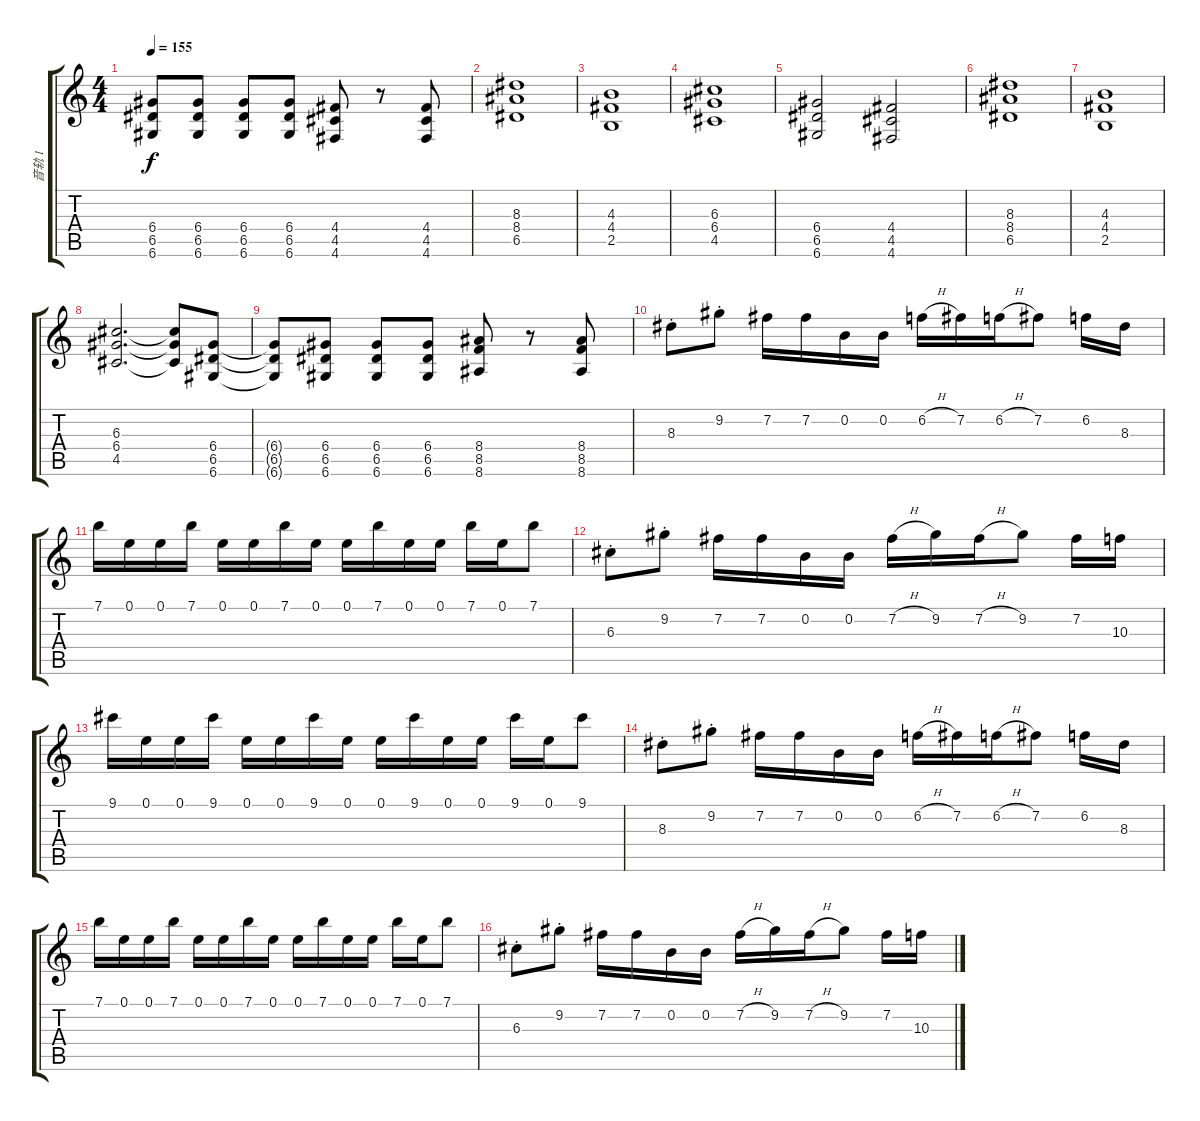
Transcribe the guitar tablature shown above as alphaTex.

\track ("音轨 1" "音轨 1") {instrument overdrivenguitar}
\staff {score tabs}
\tuning (E4 B3 G3 D3 A2 D2) {hide}
\ts (4 4)
\tempo 155
\clef g2
\ks c
(6.4{t} 6.5{t} 6.6{t}).8{dy f} (6.4 6.5 6.6).8 (6.4 6.5 6.6).8 (6.4 6.5 6.6).8 (4.4 4.5 4.6).8 r.8 (4.4 4.5 4.6).8 |
(8.3 8.4 6.5).1 |
(4.3 4.4 2.5).1 |
(6.3 6.4 4.5).1 |
(6.4 6.5 6.6).2 (4.4 4.5 4.6).2 |
(8.3 8.4 6.5).1 |
(4.3 4.4 2.5).1 |
(6.3 6.4 4.5).2{d} (6.3{t} 6.4{t} 4.5{t}).8 (6.4 6.5 6.6).8 |
(6.4{t} 6.5{t} 6.6{t}).8 (6.4 6.5 6.6).8 (6.4 6.5 6.6).8 (6.4 6.5 6.6).8 (8.4 8.5 8.6).8 r.8 (8.4 8.5 8.6).8 |
8.3{st}.8 9.2{st}.8 7.2.16 7.2.16 0.2.16 0.2.16 6.2{h}.16 7.2.16 6.2{h}.16 7.2.8 6.2.16 8.3.16 |
7.1.16 0.1.16 0.1.16 7.1.16 0.1.16 0.1.16 7.1.16 0.1.16 0.1.16 7.1.16 0.1.16 0.1.16 7.1.16 0.1.16 7.1.8 |
6.3{st}.8 9.2{st}.8 7.2.16 7.2.16 0.2.16 0.2.16 7.2{h}.16 9.2.16 7.2{h}.16 9.2.8 7.2.16 10.3.16 |
9.1.16 0.1.16 0.1.16 9.1.16 0.1.16 0.1.16 9.1.16 0.1.16 0.1.16 9.1.16 0.1.16 0.1.16 9.1.16 0.1.16 9.1.8 |
8.3{st}.8 9.2{st}.8 7.2.16 7.2.16 0.2.16 0.2.16 6.2{h}.16 7.2.16 6.2{h}.16 7.2.8 6.2.16 8.3.16 |
7.1.16 0.1.16 0.1.16 7.1.16 0.1.16 0.1.16 7.1.16 0.1.16 0.1.16 7.1.16 0.1.16 0.1.16 7.1.16 0.1.16 7.1.8 |
6.3{st}.8 9.2{st}.8 7.2.16 7.2.16 0.2.16 0.2.16 7.2{h}.16 9.2.16 7.2{h}.16 9.2.8 7.2.16 10.3.16
